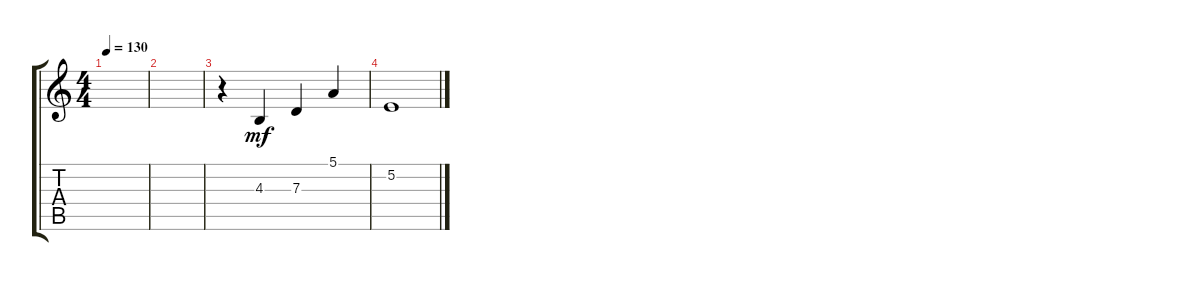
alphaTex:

\track "" {instrument violin}
\staff {score tabs}
\tuning (E4 B3 G3 D3 A2 E2) {hide}
\ts (4 4)
\tempo 130
\clef g2
\ks c
|
|
r.4 4.3.4{dy mf} 7.3.4 5.1.4 |
5.2.1
